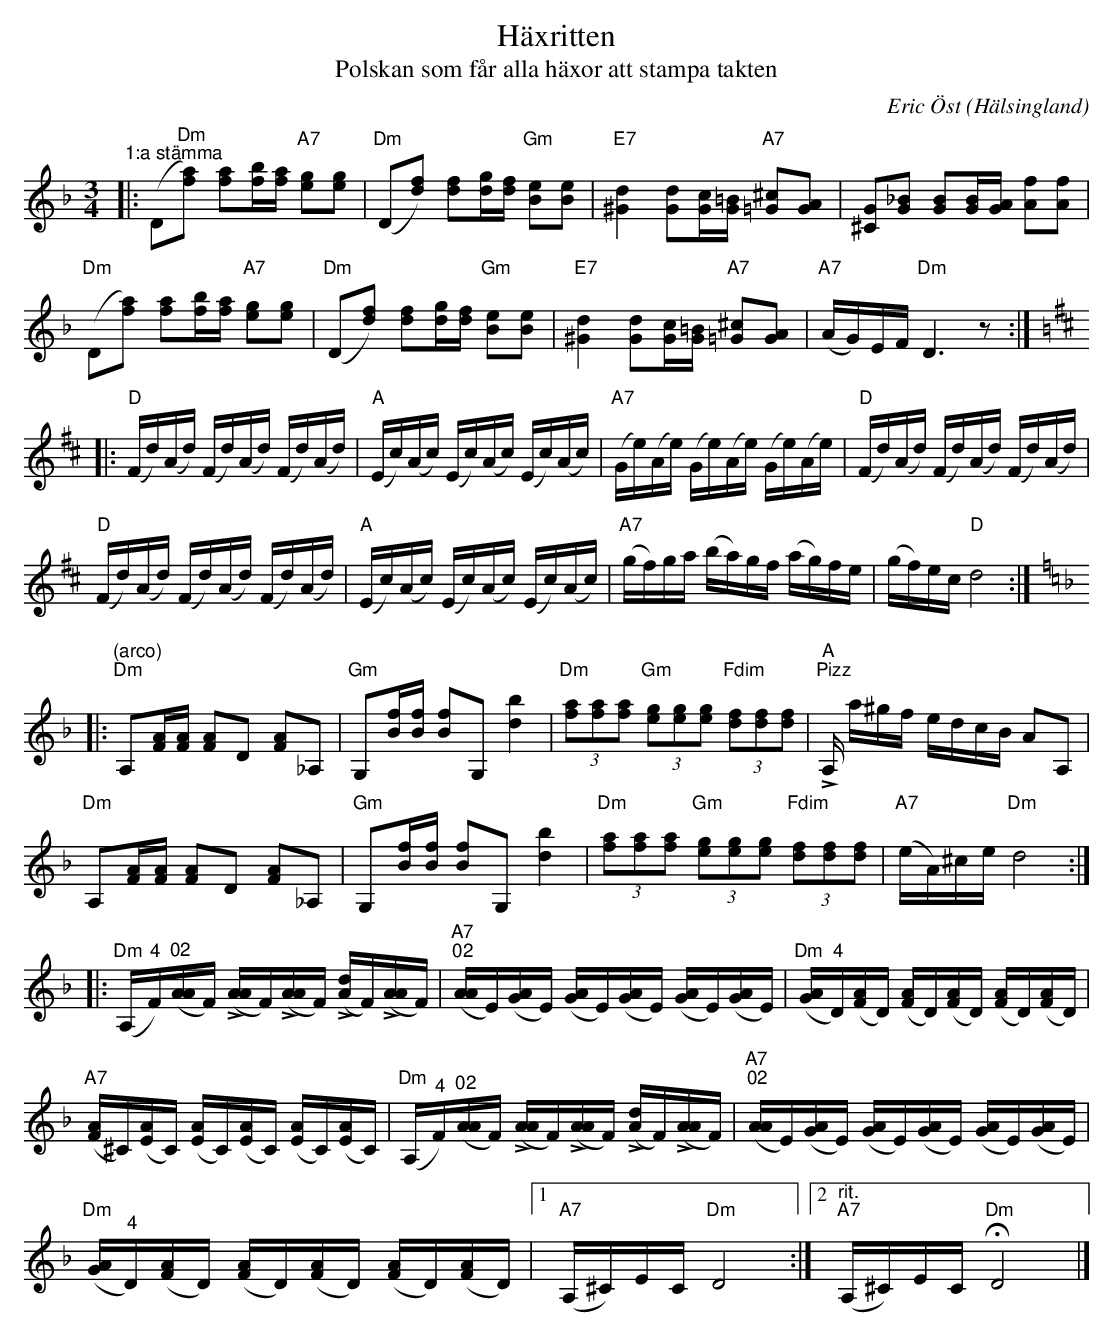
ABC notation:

X:1
T:Häxritten
T:Polskan som får alla häxor att stampa takten
O:Hälsingland
C:Eric Öst
L:1/16
M:3/4
K:Dm
V:1
"^1:a stämma" |: (D2"Dm"[f2a2]) [f2a2][fb][fa] "A7"[e2g2][e2g2] | "Dm" (D2[d2f2]) [d2f2][dg][df] "Gm"[B2e2][B2e2] | "E7"[^G4d4] [G2d2][Gc][=BG] "A7"[=G2^c2][G2A2] | [^C2G2][_B2G2] [B2G2][BG][AG] [A2f2][A2f2] |
"Dm"(D2[f2a2]) [f2a2][fb][fa] "A7"[e2g2][e2g2] | "Dm"(D2[d2f2]) [d2f2][dg][df] "Gm"[B2e2][B2e2] | "E7"[^G4d4] [G2d2][Gc][=BG] "A7"[=G2^c2][G2A2] | "A7"(AG)EF "Dm"D6 z2 :|
|: [K:D] "D"(Fd)(Ad) (Fd)(Ad) (Fd)(Ad) | "A"(Ec)(Ac) (Ec)(Ac) (Ec)(Ac) | "A7"(Ge)(Ae) (Ge)(Ae) (Ge)(Ae) | "D"(Fd)(Ad) (Fd)(Ad) (Fd)(Ad) |
"D"(Fd)(Ad) (Fd)(Ad) (Fd)(Ad) | "A"(Ec)(Ac) (Ec)(Ac) (Ec)(Ac) |  "A7"(gf)ga  (ba)gf (ag)fe | (gf)ec "D"d8 :|
|: [K:Dm] "^(arco)" "Dm"A,2[FA][FA] [F2A2]D2 [F2A2]_A,2 | "Gm"G,2[Bf][Bf] [B2f2]G,2 [d4b4] | "Dm"(3 [f2a2][f2a2][f2a2] "Gm"(3 [e2g2][e2g2][e2g2] "Fdim"(3 [d2f2][d2f2][d2f2] | "A" !>! "^Pizz" A, a^gf edcB A2A,2 |
"Dm"A,2[FA][FA] [F2A2]D2 [F2A2]_A,2 | "Gm"G,2[Bf][Bf] [B2f2]G,2 [d4b4] | "Dm"(3 [f2a2][f2a2][f2a2] "Gm"(3 [e2g2][e2g2][e2g2] "Fdim"(3 [d2f2][d2f2][d2f2] | "A7"(eA)^ce "Dm"d8 :|
|: "Dm"(A,"^4"F)"^02"([AA]F) !>!([AA]F)!>!([AA]F) !>!([dA]F)!>!([AA]F) | "A7""^02"([AA]E)([GA]E) ([GA]E)([GA]E) ([GA]E)([GA]E) | "Dm" ([GA]"^4"D)([FA]D) ([FA]D)([FA]D) ([FA]D)([FA]D) |
"A7"([FA]^C)([EA]C) ([EA]C)([EA]C) ([EA]C)([EA]C) | "Dm"(A,"^4"F)"^02"([AA]F) !>!([AA]F)!>!([AA]F) !>!([dA]F)!>!([AA]F) | "A7" "^02"([AA]E)([GA]E) ([GA]E)([GA]E) ([GA]E)([GA]E) |
"Dm"([GA]"^4"D)([FA]D) ([FA]D)([FA]D) ([FA]D)([FA]D) |1 "A7"(A,^C)EC "Dm"D8 :|2 "^rit." "A7"(A,^C)EC !fermata! "Dm" D8 |]
